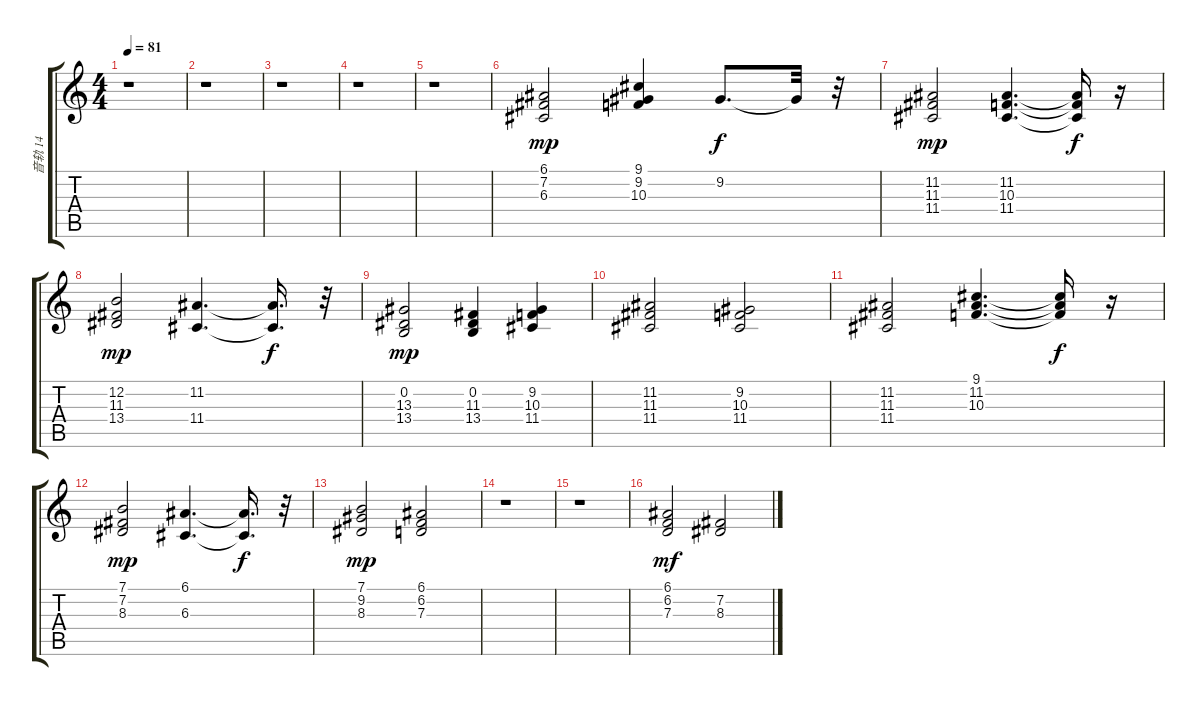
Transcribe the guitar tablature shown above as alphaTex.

\track ("音轨 14" "音轨 14") {instrument voiceoohs}
\staff {score tabs}
\tuning (E4 B3 G3 D3 A2 E2) {hide}
\ts (4 4)
\tempo 81
\clef g2
\ks c
r.1{dy fff} |
r.1 |
r.1 |
r.1 |
r.1 |
(6.1 7.2 6.3).2{dy mp instrument voiceoohs} (9.1 9.2 10.3).4 9.2.8{d dy f} 9.2{t}.32 r.32 |
(11.2 11.3 11.4).2{dy mp} (11.2 10.3 11.4).4{d} (11.2{t} 10.3{t} 11.4{t}).16{dy f} r.16 |
(12.2 11.3 13.4).2{dy mp} (11.2 11.4).4{d} (11.2{t} 11.4{t}).16{d dy f} r.32 |
(0.2 13.3 13.4).2{dy mp} (0.2 11.3 13.4).4 (9.2 10.3 11.4).4 |
(11.2 11.3 11.4).2 (9.2 10.3 11.4).2 |
(11.2 11.3 11.4).2 (9.1 11.2 10.3).4{d} (9.1{t} 11.2{t} 10.3{t}).16{dy f} r.16 |
(7.1 7.2 8.3).2{dy mp} (6.1 6.3).4{d} (6.1{t} 6.3{t}).16{d dy f} r.32 |
(7.1 9.2 8.3).2{dy mp} (6.1 6.2 7.3).2 |
r.1 |
r.1 |
(6.1 6.2 7.3).2{dy mf} (7.2 8.3).2
